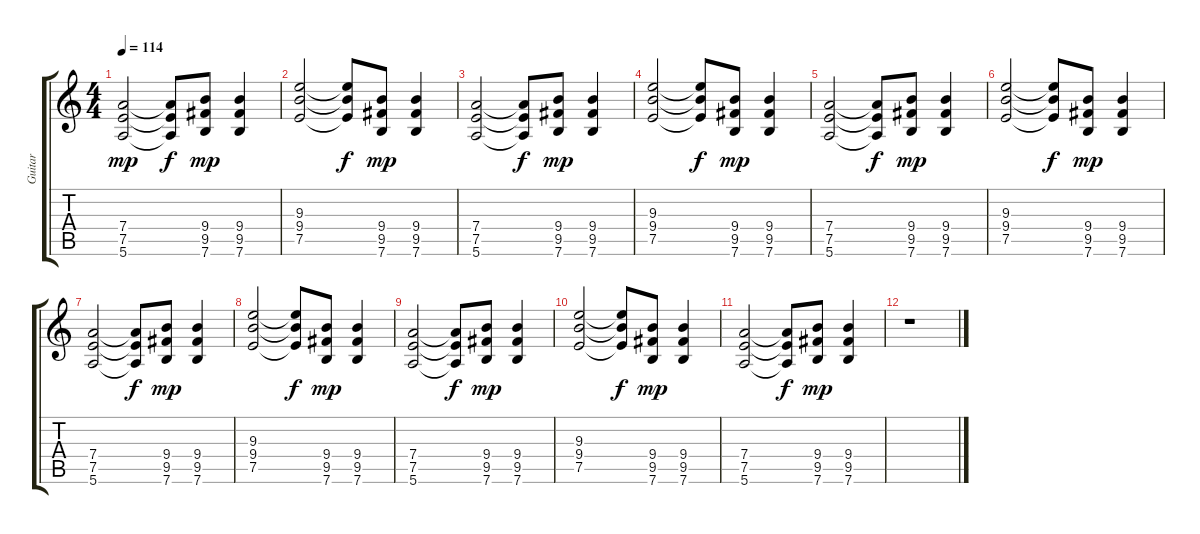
\track ("Guitar" "Guitar") {instrument overdrivenguitar}
\staff {score tabs}
\tuning (E4 B3 G3 D3 A2 E2) {hide}
\ts (4 4)
\tempo 114
\clef g2
\ks c
(7.4 7.5 5.6).2{dy mp} (7.4{t} 7.5{t} 5.6{t}).8{dy f} (9.4 9.5 7.6).8{dy mp} (9.4 9.5 7.6).4 |
(9.3 9.4 7.5).2 (9.3{t} 9.4{t} 7.5{t}).8{dy f} (9.4 9.5 7.6).8{dy mp} (9.4 9.5 7.6).4 |
(7.4 7.5 5.6).2 (7.4{t} 7.5{t} 5.6{t}).8{dy f} (9.4 9.5 7.6).8{dy mp} (9.4 9.5 7.6).4 |
(9.3 9.4 7.5).2 (9.3{t} 9.4{t} 7.5{t}).8{dy f} (9.4 9.5 7.6).8{dy mp} (9.4 9.5 7.6).4 |
(7.4 7.5 5.6).2 (7.4{t} 7.5{t} 5.6{t}).8{dy f} (9.4 9.5 7.6).8{dy mp} (9.4 9.5 7.6).4 |
(9.3 9.4 7.5).2 (9.3{t} 9.4{t} 7.5{t}).8{dy f} (9.4 9.5 7.6).8{dy mp} (9.4 9.5 7.6).4 |
(7.4 7.5 5.6).2 (7.4{t} 7.5{t} 5.6{t}).8{dy f} (9.4 9.5 7.6).8{dy mp} (9.4 9.5 7.6).4 |
(9.3 9.4 7.5).2 (9.3{t} 9.4{t} 7.5{t}).8{dy f} (9.4 9.5 7.6).8{dy mp} (9.4 9.5 7.6).4 |
(7.4 7.5 5.6).2 (7.4{t} 7.5{t} 5.6{t}).8{dy f} (9.4 9.5 7.6).8{dy mp} (9.4 9.5 7.6).4 |
(9.3 9.4 7.5).2 (9.3{t} 9.4{t} 7.5{t}).8{dy f} (9.4 9.5 7.6).8{dy mp} (9.4 9.5 7.6).4 |
(7.4 7.5 5.6).2 (7.4{t} 7.5{t} 5.6{t}).8{dy f} (9.4 9.5 7.6).8{dy mp} (9.4 9.5 7.6).4 |
r.1
